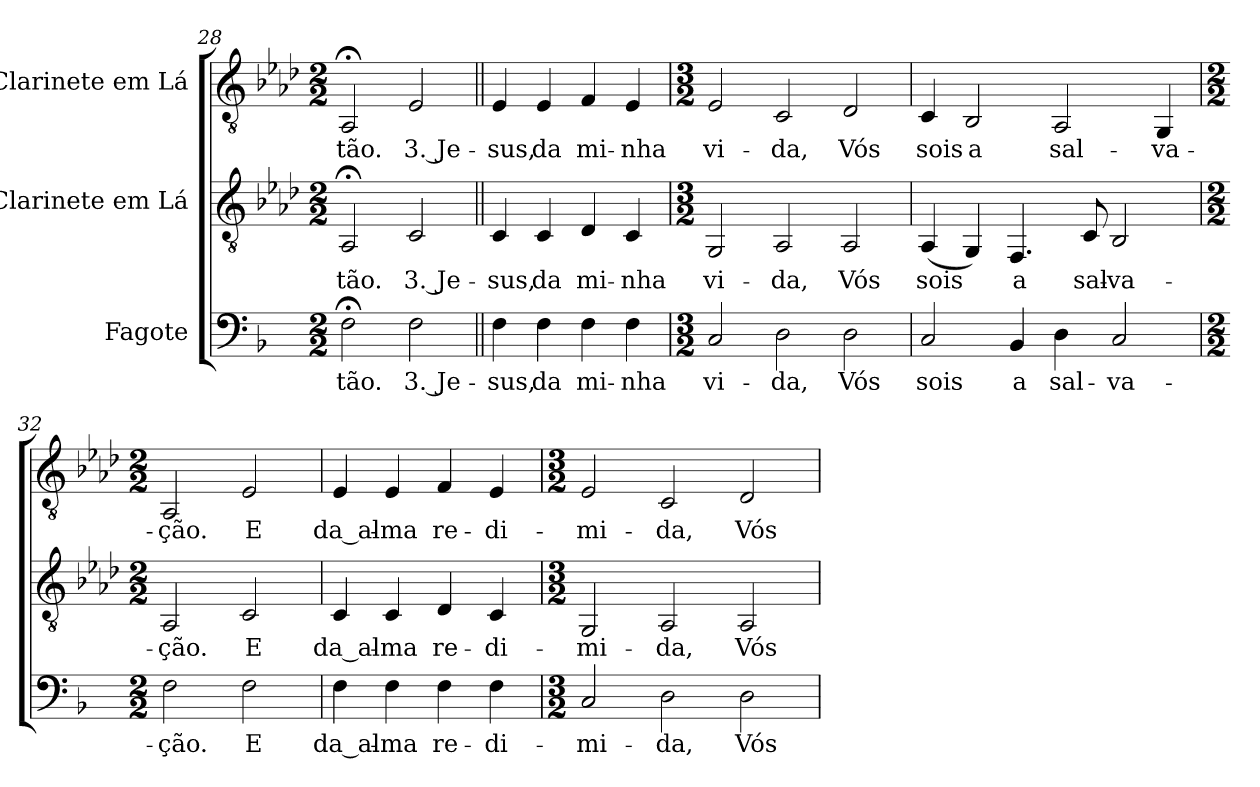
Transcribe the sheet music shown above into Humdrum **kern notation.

**kern	**text	**kern	**text	**kern	**text
*part3	*part3	*part2	*part2	*part1	*part1
*staff3	*staff3	*staff2	*staff2	*staff1	*staff1
*I"Fagote	*	*I"Clarinete em Lá	*	*I"Clarinete em Lá	*
*clefF4	*	*clefGv2	*	*clefGv2	*
*	*	*ITrd2c3	*	*ITrd2c3	*
*k[b-]	*	*k[b-]	*	*k[b-]	*
*F:	*	*F:	*	*F:	*
*M2/2	*	*M2/2	*	*M2/2	*
=28	=28	=28	=28	=28	=28
!	!LO:LY:b:color=#000000	!	!	!	!
!	!	!	!LO:LY:b:color=#000000	!	!
!	!	!	!	!	!LO:LY:b:color=#000000
2F;i\	-tão.	2FF;i/	-tão.	2FF;i/	-tão.
!	!LO:LY:b:color=#000000	!	!	!	!
!	!	!	!LO:LY:b:color=#000000	!	!
!	!	!	!	!	!LO:LY:b:color=#000000
2Fi\	3. Je-	2AAi/	3. Je-	2Ci/	3. Je-
=29||	=29||	=29||	=29||	=29||	=29||
!	!LO:LY:b:color=#000000	!	!	!	!
!	!	!	!LO:LY:b:color=#000000	!	!
!	!	!	!	!	!LO:LY:b:color=#000000
4Fi\	-sus,	4AAi/	-sus,	4Ci/	-sus,
!	!LO:LY:b:color=#000000	!	!	!	!
!	!	!	!LO:LY:b:color=#000000	!	!
!	!	!	!	!	!LO:LY:b:color=#000000
4Fi\	da	4AAi/	da	4Ci/	da
!	!LO:LY:b:color=#000000	!	!	!	!
!	!	!	!LO:LY:b:color=#000000	!	!
!	!	!	!	!	!LO:LY:b:color=#000000
4Fi\	mi-	4BB-i/	mi-	4Di/	mi-
!	!LO:LY:b:color=#000000	!	!	!	!
!	!	!	!LO:LY:b:color=#000000	!	!
!	!	!	!	!	!LO:LY:b:color=#000000
4Fi\	-nha	4AAi/	-nha	4Ci/	-nha
=30	=30	=30	=30	=30	=30
*M3/2	*	*M3/2	*	*M3/2	*
!	!LO:LY:b:color=#000000	!	!	!	!
!	!	!	!LO:LY:b:color=#000000	!	!
!	!	!	!	!	!LO:LY:b:color=#000000
2Ci/	vi-	2EEi/	vi-	2Ci/	vi-
!	!LO:LY:b:color=#000000	!	!	!	!
!	!	!	!LO:LY:b:color=#000000	!	!
!	!	!	!	!	!LO:LY:b:color=#000000
2Di\	-da,	2FFi/	-da,	2AAi/	-da,
!	!LO:LY:b:color=#000000	!	!	!	!
!	!	!	!LO:LY:b:color=#000000	!	!
!	!	!	!	!	!LO:LY:b:color=#000000
2Di\	Vós	2FFi/	Vós	2BB-i/	Vós
!!LO:LB:g=z
=31	=31	=31	=31	=31	=31
!	!LO:LY:b:color=#000000	!	!	!	!
!	!	!	!LO:LY:b:color=#000000	!	!
!	!	!	!	!	!LO:LY:b:color=#000000
2Ci/	sois	(4FFi/	sois	4AAi/	sois
!	!	!	!	!	!LO:LY:b:color=#000000
.	.	4EEi/)	.	2GGi/	a
!	!LO:LY:b:color=#000000	!	!	!	!
!	!	!	!LO:LY:b:color=#000000	!	!
4BB-i/	a	4.DDi/	a	.	.
!	!LO:LY:b:color=#000000	!	!	!	!
!	!	!	!	!	!LO:LY:b:color=#000000
4Di\	sal-	.	.	2FFi/	sal-
!	!	!	!LO:LY:b:color=#000000	!	!
.	.	8AAi/	sal-	.	.
!	!LO:LY:b:color=#000000	!	!	!	!
!	!	!	!LO:LY:b:color=#000000	!	!
2Ci/	-va-	2GGi/	-va-	.	.
!	!	!	!	!	!LO:LY:b:color=#000000
.	.	.	.	4EEi/	-va-
=32	=32	=32	=32	=32	=32
*M2/2	*	*M2/2	*	*M2/2	*
!	!LO:LY:b:color=#000000	!	!	!	!
!	!	!	!LO:LY:b:color=#000000	!	!
!	!	!	!	!	!LO:LY:b:color=#000000
2Fi\	-ção.	2FFi/	-ção.	2FFi/	-ção.
!	!LO:LY:b:color=#000000	!	!	!	!
!	!	!	!LO:LY:b:color=#000000	!	!
!	!	!	!	!	!LO:LY:b:color=#000000
2Fi\	E	2AAi/	E	2Ci/	E
=33	=33	=33	=33	=33	=33
!	!LO:LY:b:color=#000000	!	!	!	!
!	!	!	!LO:LY:b:color=#000000	!	!
!	!	!	!	!	!LO:LY:b:color=#000000
4Fi\	da_al-	4AAi/	da_al-	4Ci/	da_al-
!	!LO:LY:b:color=#000000	!	!	!	!
!	!	!	!LO:LY:b:color=#000000	!	!
!	!	!	!	!	!LO:LY:b:color=#000000
4Fi\	-ma	4AAi/	-ma	4Ci/	-ma
!	!LO:LY:b:color=#000000	!	!	!	!
!	!	!	!LO:LY:b:color=#000000	!	!
!	!	!	!	!	!LO:LY:b:color=#000000
4Fi\	re-	4BB-i/	re-	4Di/	re-
!	!LO:LY:b:color=#000000	!	!	!	!
!	!	!	!LO:LY:b:color=#000000	!	!
!	!	!	!	!	!LO:LY:b:color=#000000
4Fi\	-di-	4AAi/	-di-	4Ci/	-di-
=34	=34	=34	=34	=34	=34
*M3/2	*	*M3/2	*	*M3/2	*
!	!LO:LY:b:color=#000000	!	!	!	!
!	!	!	!LO:LY:b:color=#000000	!	!
!	!	!	!	!	!LO:LY:b:color=#000000
2Ci/	-mi-	2EEi/	-mi-	2Ci/	-mi-
!	!LO:LY:b:color=#000000	!	!	!	!
!	!	!	!LO:LY:b:color=#000000	!	!
!	!	!	!	!	!LO:LY:b:color=#000000
2Di\	-da,	2FFi/	-da,	2AAi/	-da,
!	!LO:LY:b:color=#000000	!	!	!	!
!	!	!	!LO:LY:b:color=#000000	!	!
!	!	!	!	!	!LO:LY:b:color=#000000
2Di\	Vós	2FFi/	Vós	2BB-i/	Vós
=	=	=	=	=	=
*-	*-	*-	*-	*-	*-
